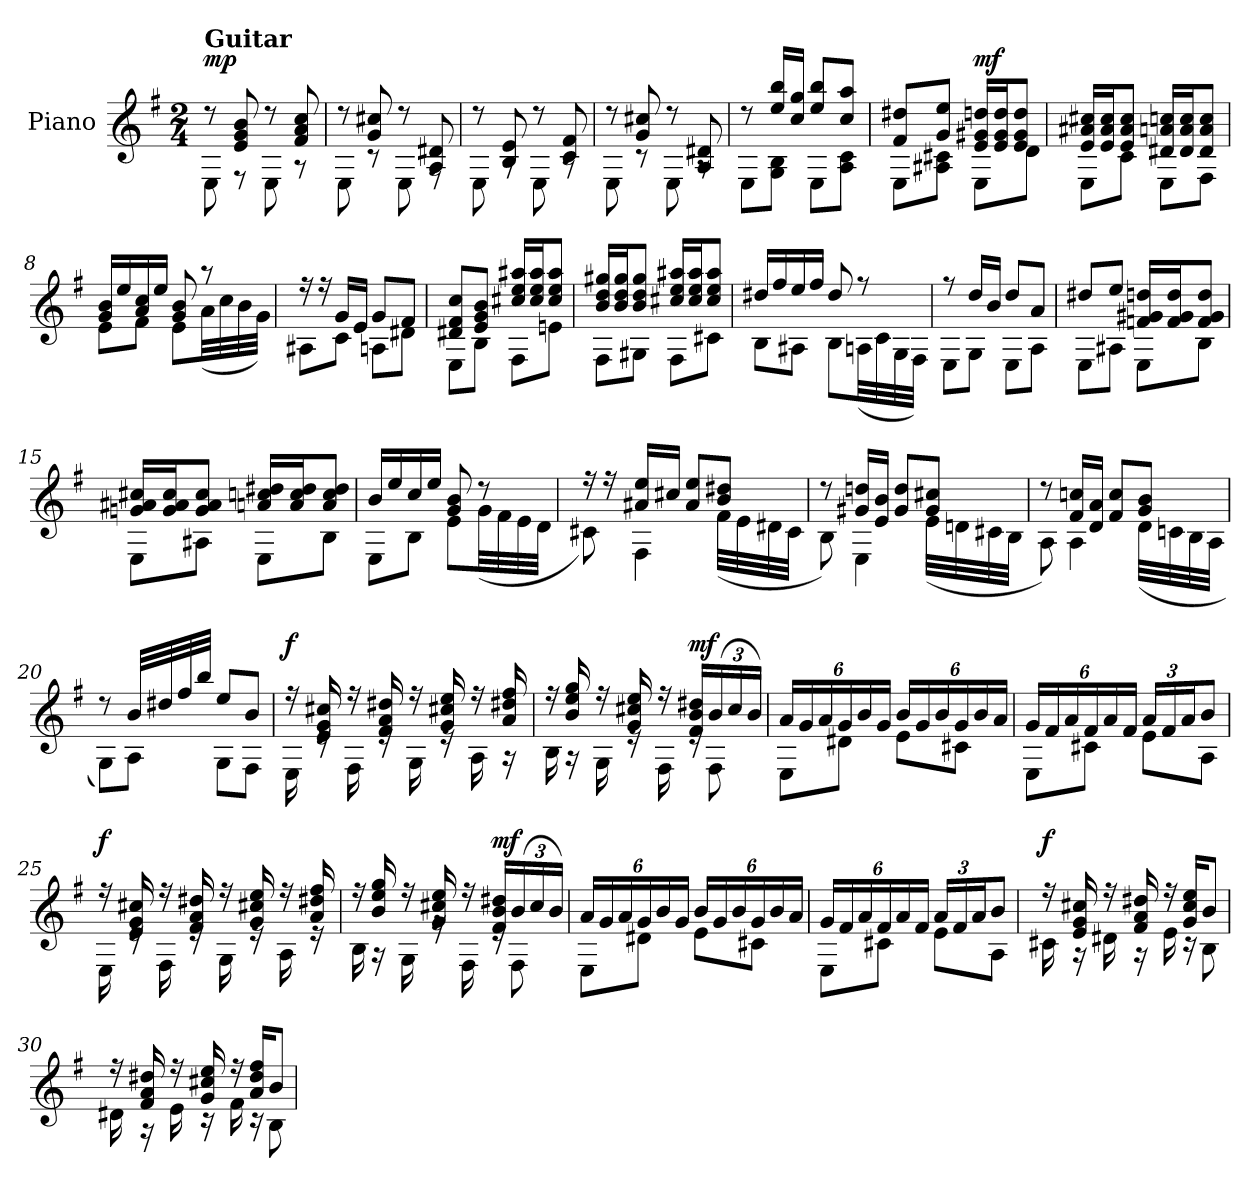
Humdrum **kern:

**kern	**dynam
*part1	*part1
*staff1	*staff1
*I"Piano	*
*I'Pno.	*
*clefG2	*
*k[f#]	*
*M2/4	*
*MM75	*
=1	=1
*^	*
!LO:TX:a:B:t=Guitar	!	!
!	!	!LO:DY:a
8r	8E:\	mp
8e/ 8g/ 8b/	8rF	.
8r	8E\	.
8f#/ 8a/ 8cc/	8rA	.
=2	=2	=2
8r	8E\	.
8g/ 8cc#X/	8rc	.
8r	8E\	.
8A/ 8d#X/	8rF	.
=3	=3	=3
8r	8E\	.
8B/ 8e/	8rA	.
8r	8E\	.
8c/ 8f#/	8rA	.
=4	=4	=4
8r	8E\	.
8g/ 8cc#X/	8rc	.
8r	8E\	.
8A/ 8d#X/	8rA	.
=5	=5	=5
8r	8E\L	.
16ee/ 16bb/LL	8G\ 8B\J	.
16cc/ 16gg/JJ	.	.
8ee/ 8bb/L	8E\L	.
8cc/ 8aa/J	8A\ 8c\J	.
=6	=6	=6
8f#/ 8dd#X/L	8E\L	.
8g/ 8ee/J	8A#X\ 8c#X\J	.
!	!	!LO:DY:a
16e/ 16g#X/ 16ddn/LL	8E\L	mf
16e/ 16g#/ 16dd/J	.	.
8e/ 8g#/ 8dd/J	8d\J	.
!!LO:LB:g=z	!!
=7	=7	=7
16e/ 16a#X/ 16cc#X/LL	8E\L	.
16e/ 16a#/ 16cc#/J	.	.
8e/ 8a#/ 8cc#/J	8c\J	.
16d#X/ 16an/ 16ccn/LL	8E\L	.
16d#/ 16a/ 16cc/J	.	.
8d#/ 8a/ 8cc/J	8F#\J	.
=8	=8	=8
16g/ 16b/LL	8e\L	.
16ee/	.	.
16a/ 16cc/	8f#\J	.
16ee/JJ	.	.
8g/ 8b/	8e\L	.
8r	(<32a\LL	.
.	32cc\	.
.	32b\	.
.	32g\JJJ)	.
=9	=9	=9
16r	8A#X\L	.
16r	.	.
16g/LL	8c\J	.
16e/JJ	.	.
8g/L	8An\L	.
8f#/J	8d#X\J	.
=10	=10	=10
8d#X/ 8f#/ 8cc/L	8E\L	.
8e/ 8g/ 8b/J	8B\J	.
16cc#X/ 16ee/ 16aa#X/LL	8F#\L	.
16cc#/ 16ee/ 16aa#/J	.	.
8cc#/ 8ee/ 8aa#/J	8en\J	.
=11	=11	=11
16b/ 16dd/ 16gg#X/LL	8F#\L	.
16b/ 16dd/ 16gg#/J	.	.
8b/ 8dd/ 8gg#/J	8G#X\J	.
16cc#X/ 16ee/ 16aa#X/LL	8F#\L	.
16cc#/ 16ee/ 16aa#/J	.	.
8cc#/ 8ee/ 8aa#/J	8c#X\J	.
!!LO:LB:g=z	!!
=12	=12	=12
16dd#X/LL	8B\L	.
16ff#/	.	.
16ee/	8A#X\J	.
16ff#/JJ	.	.
8dd#/	8B\L	.
8r	(<32An\LL	.
.	32c\	.
.	32G\	.
.	32F#\JJJ)	.
=13	=13	=13
8r	8E\L	.
16dd/LL	8G\J	.
16b/JJ	.	.
8dd/L	8E\L	.
8a/J	8A\J	.
=14	=14	=14
8dd#X/L	8E\L	.
8ee/J	8A#X\J	.
16fn/ 16g#X/ 16ddn/LL	8E\L	.
16f/ 16g#/ 16dd/J	.	.
8f/ 8g#/ 8dd/J	8B\J	.
=15	=15	=15
16gn/ 16a#X/ 16cc#X/LL	8E\L	.
16g/ 16a#/ 16cc#/J	.	.
8g/ 8a#/ 8cc#/J	8A#X\J	.
16an/ 16ccn/ 16dd#X/LL	8E\L	.
16a/ 16cc/ 16dd#/J	.	.
8a/ 8cc/ 8dd#/J	8B\J	.
=16	=16	=16
16b/LL	8E\L	.
16ee/	.	.
16cc/	8B\J	.
16ee/JJ	.	.
8g/ 8b/	8e\L	.
8r	(<32g\LL	.
.	32f#\	.
.	32e\	.
.	32d\JJJ	.
!!LO:LB:g=z	!!
=17	=17	=17
16r	8c#X\)	.
16r	.	.
16a#X/ 16ee/LL	4F#\	.
16cc#X/JJ	.	.
8a#/ 8ee/L	.	.
8b/ 8dd#X/J	(<32f#\LLL	.
.	32e\	.
.	32d#X\	.
.	32c#\JJJ	.
=18	=18	=18
8r	8B\)	.
16g#X/ 16ddn/LL	4E\	.
16e/ 16b/JJ	.	.
8g#/ 8dd/L	.	.
8g#/ 8cc#X/J	(<32e\LLL	.
.	32dn\	.
.	32c#X\	.
.	32B\JJJ	.
=19	=19	=19
8r	8A\)	.
16f#/ 16ccn/LL	4A\	.
16d/ 16a/JJ	.	.
8f#/ 8cc/L	.	.
8g/ 8b/J	(<32d\LLL	.
.	32cn\	.
.	32B\	.
.	32A\JJJ	.
=20	=20	=20
8r	8G\L)	.
32b/LLL	8A\J	.
32dd#X/	.	.
32ff#/	.	.
32bb/JJJ	.	.
8ee/L	8G\L	.
8b/J	8F#\J	.
!!LO:LB:g=z	!!
=21	=21	=21
!	!	!LO:DY:a
16r	16E\	f
16e/ 16g/ 16cc#X/	16re	.
16r	16F#\	.
16f#/ 16a/ 16dd#X/	16re	.
16r	16G\	.
16g/ 16cc#X/ 16ee/	16re	.
16r	16A\	.
16a/ 16dd#X/ 16ff#/	16r	.
=22	=22	=22
16r	16B\	.
16b/ 16ee/ 16gg/	16r	.
16r	16G\	.
16g/ 16cc#X/ 16ee/	16re	.
16r	16F#\	.
!	!	!LO:DY:a
16f#/ 16b/ 16dd#X/LL	16re	mf
*Xbrackettup	*	*
(>24b/	8F#\	.
24cc#/	.	.
24b/JJ)	.	.
=23	=23	=23
24a/LL	8E\L	.
24g/	.	.
24a/	.	.
24g/	8d#X\J	.
24b/	.	.
24g/JJ	.	.
24b/LL	8e\L	.
24g/	.	.
24b/	.	.
24g/	8c#X\J	.
24b/	.	.
24a/JJ	.	.
=24	=24	=24
24g/LL	8E\L	.
24f#/	.	.
24a/	.	.
24f#/	8c#X\J	.
24a/	.	.
24f#/JJ	.	.
24a/LL	8e\L	.
24f#/	.	.
24a/J	.	.
8b/J	8A\J	.
!!LO:LB:g=z	!!
=25	=25	=25
!	!	!LO:DY:a
16r	16E\	f
16e/ 16g/ 16cc#X/	16re	.
16r	16F#\	.
16f#/ 16a/ 16dd#X/	16re	.
16r	16G\	.
16g/ 16cc#X/ 16ee/	16re	.
16r	16A\	.
16a/ 16dd#X/ 16ff#/	16re	.
=26	=26	=26
16r	16B\	.
16b/ 16ee/ 16gg/	16r	.
16r	16G\	.
16g/ 16cc#X/ 16ee/	16rg	.
16r	16F#\	.
!	!	!LO:DY:a
16f#/ 16b/ 16dd#X/LL	16re	mf
(>24b/	8F#\	.
24cc#/	.	.
24b/JJ)	.	.
=27	=27	=27
24a/LL	8E\L	.
24g/	.	.
24a/	.	.
24g/	8d#X\J	.
24b/	.	.
24g/JJ	.	.
24b/LL	8e\L	.
24g/	.	.
24b/	.	.
24g/	8c#X\J	.
24b/	.	.
24a/JJ	.	.
=28	=28	=28
24g/LL	8E\L	.
24f#/	.	.
24a/	.	.
24f#/	8c#X\J	.
24a/	.	.
24f#/JJ	.	.
24a/LL	8e\L	.
24f#/	.	.
24a/J	.	.
8b/J	8A\J	.
!!LO:LB:g=z	!!
=29	=29	=29
!	!	!LO:DY:a
16r	16c#X\	f
16e/ 16g/ 16cc#X/	16r	.
16r	16d#X\	.
16f#/ 16a/ 16dd#X/	16r	.
16r	16e\	.
16g/ 16cc#/ 16ee/KL	16r	.
8b/J	8B\	.
=30	=30	=30
16r	16d#X\	.
16f#/ 16a/ 16dd#X/	16r	.
16r	16e\	.
16g/ 16cc#X/ 16ee/	16r	.
16r	16f#\	.
16a/ 16dd#/ 16ff#/KL	16r	.
8b/J	8B\	.
*v	*v	*
=	=
*-	*-
